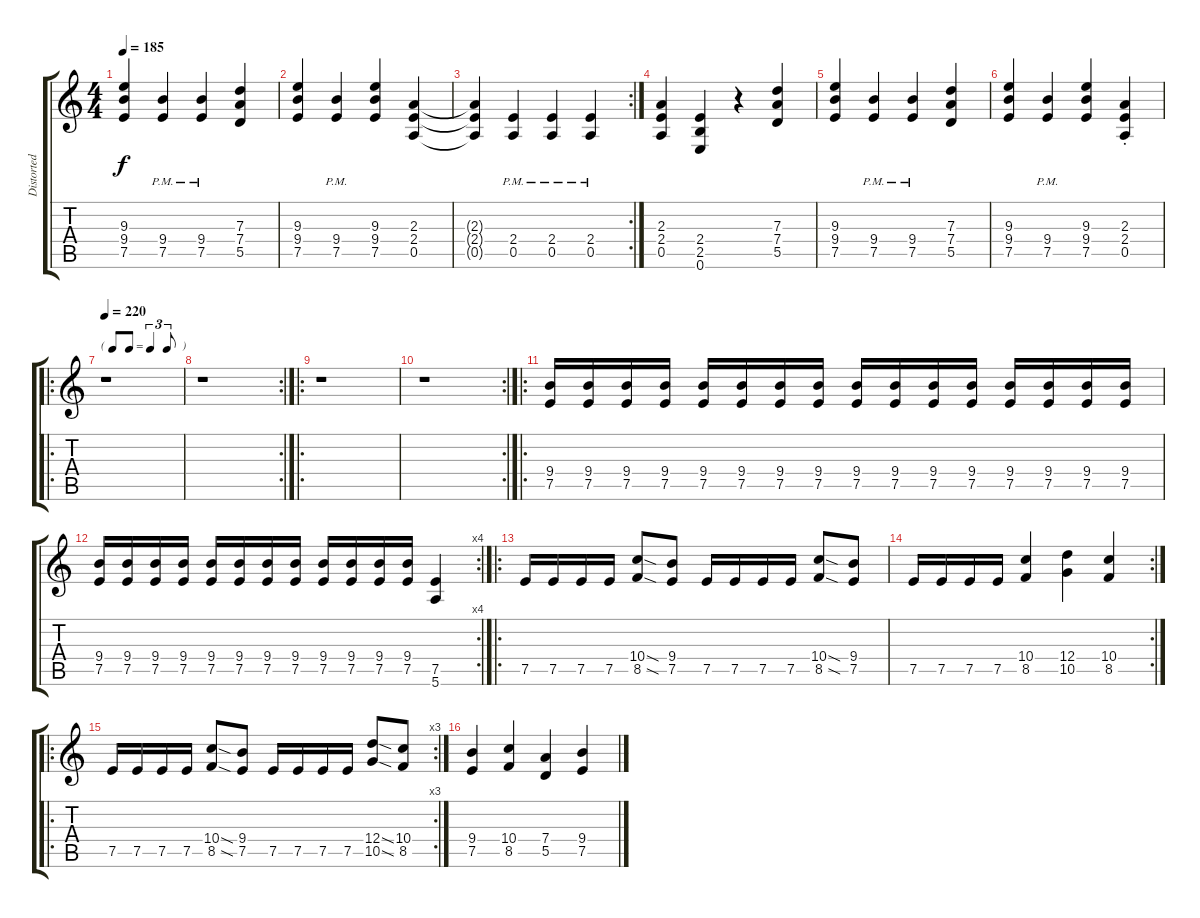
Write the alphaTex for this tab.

\track ("Distorted Guitar" "Distorted ") {instrument distortionguitar}
\staff {score tabs}
\tuning (E4 B3 G3 D3 A2 E2) {hide}
\ts (4 4)
\tempo 185
\clef g2
\ks c
(9.3 9.4 7.5).4{dy f} (9.4{pm} 7.5{pm}).4 (9.4{pm} 7.5{pm}).4 (7.3 7.4 5.5).4 |
(9.3 9.4 7.5).4 (9.4{pm} 7.5{pm}).4 (9.3 9.4 7.5).4 (2.3 2.4 0.5).4 |
\rc 2
(2.3{t} 2.4{t} 0.5{t}).4 (2.4{pm} 0.5{pm}).4 (2.4{pm} 0.5{pm}).4 (2.4{pm} 0.5{pm}).4 |
(2.3 2.4 0.5).4 (2.4 2.5 0.6).4 r.4 (7.3 7.4 5.5).4 |
(9.3 9.4 7.5).4 (9.4{pm} 7.5{pm}).4 (9.4{pm} 7.5{pm}).4 (7.3 7.4 5.5).4 |
(9.3 9.4 7.5).4 (9.4{pm} 7.5{pm}).4 (9.3 9.4 7.5).4 (2.3 2.4 0.5{st}).4 |
\ro
\tf triplet8th
\tempo 220
r.1 |
\rc 2
r.1 |
\ro
r.1 |
\rc 2
r.1 |
\ro
(9.4 7.5).16 (9.4 7.5).16 (9.4 7.5).16 (9.4 7.5).16 (9.4 7.5).16 (9.4 7.5).16 (9.4 7.5).16 (9.4 7.5).16 (9.4 7.5).16 (9.4 7.5).16 (9.4 7.5).16 (9.4 7.5).16 (9.4 7.5).16 (9.4 7.5).16 (9.4 7.5).16 (9.4 7.5).16 |
\rc 4
(9.4 7.5).16 (9.4 7.5).16 (9.4 7.5).16 (9.4 7.5).16 (9.4 7.5).16 (9.4 7.5).16 (9.4 7.5).16 (9.4 7.5).16 (9.4 7.5).16 (9.4 7.5).16 (9.4 7.5).16 (9.4 7.5).16 (7.5 5.6).4 |
\ro
7.5.16 7.5.16 7.5.16 7.5.16 (10.4{sod} 8.5{sod}).8 (9.4 7.5).8 7.5.16 7.5.16 7.5.16 7.5.16 (10.4{sod} 8.5{sod}).8 (9.4 7.5).8 |
\rc 2
7.5.16 7.5.16 7.5.16 7.5.16 (10.4 8.5).4 (12.4 10.5).4 (10.4 8.5).4 |
\ro
\rc 3
7.5.16 7.5.16 7.5.16 7.5.16 (10.4{sod} 8.5{sod}).8 (9.4 7.5).8 7.5.16 7.5.16 7.5.16 7.5.16 (12.4{sod} 10.5{sod}).8 (10.4 8.5).8 |
(9.4 7.5).4 (10.4 8.5).4 (7.4 5.5).4 (9.4 7.5).4
